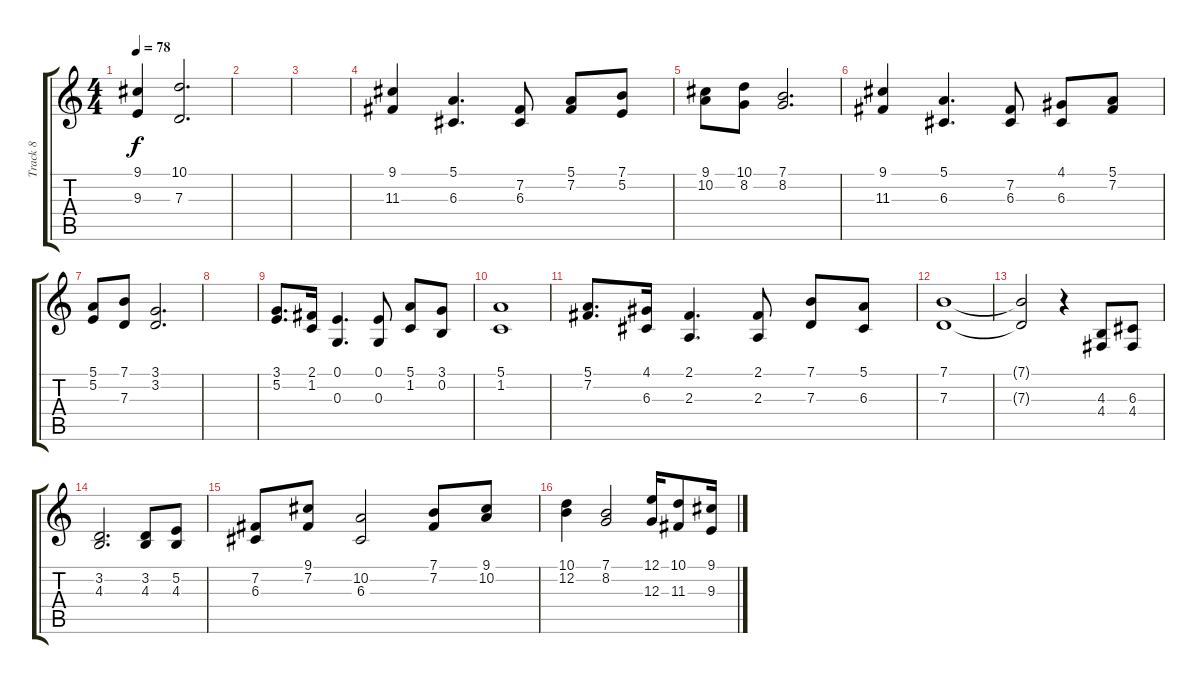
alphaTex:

\track ("Track 8" "Track 8") {instrument trumpet}
\staff {score tabs}
\tuning (E4 B3 G3 D3 A2 E2) {hide}
\ts (4 4)
\tempo 78
\clef g2
\ks c
(9.1 9.3).4{dy f} (10.1 7.3).2{d} |
|
|
(9.1 11.3).4 (5.1 6.3).4{d} (7.2 6.3).8 (5.1 7.2).8 (7.1 5.2).8 |
(9.1 10.2).8 (10.1 8.2).8 (7.1 8.2).2{d} |
(9.1 11.3).4 (5.1 6.3).4{d} (7.2 6.3).8 (4.1 6.3).8 (5.1 7.2).8 |
(5.1 5.2).8 (7.1 7.3).8 (3.1 3.2).2{d} |
|
(3.1 5.2).8{d} (2.1 1.2).16 (0.1 0.3).4{d} (0.1 0.3).8 (5.1 1.2).8 (3.1 0.2).8 |
(5.1 1.2).1 |
(5.1 7.2).8{d} (4.1 6.3).16 (2.1 2.3).4{d} (2.1 2.3).8 (7.1 7.3).8 (5.1 6.3).8 |
(7.1 7.3).1 |
(7.1{t} 7.3{t}).2 r.4 (4.3 4.4).8 (6.3 4.4).8 |
(3.2 4.3).2{d} (3.2 4.3).8 (5.2 4.3).8 |
(7.2 6.3).8 (9.1 7.2).8 (10.2 6.3).2 (7.1 7.2).8 (9.1 10.2).8 |
(10.1 12.2).4 (7.1 8.2).2 (12.1 12.3).16 (10.1 11.3).8 (9.1 9.3).16
